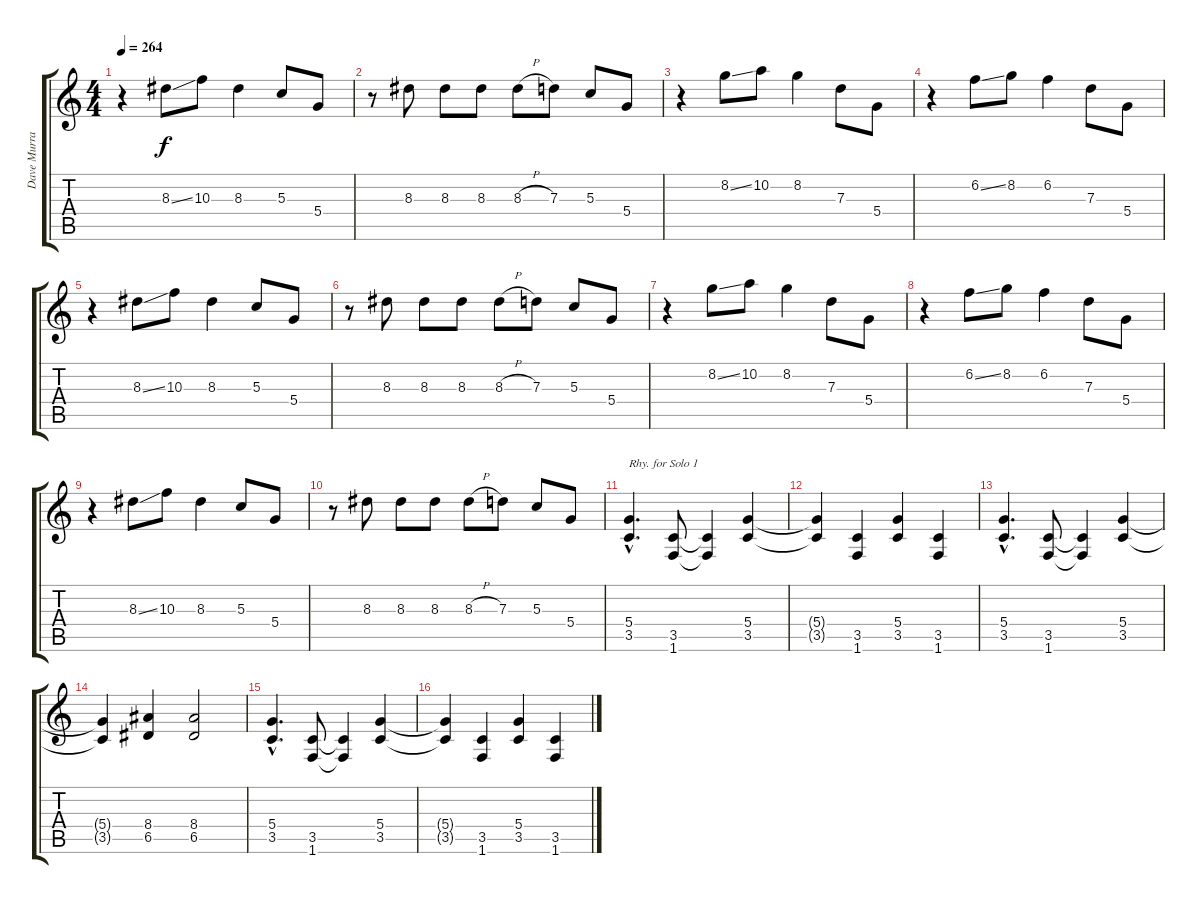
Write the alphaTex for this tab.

\track ("Dave Murray" "Dave Murra") {instrument distortionguitar}
\staff {score tabs}
\tuning (E4 B3 G3 D3 A2 E2) {hide}
\ts (4 4)
\tempo 264
\clef g2
\ks c
r.4{dy f} 8.3{ss}.8 10.3.8 8.3.4 5.3.8 5.4.8 |
r.8 8.3.8 8.3.8 8.3.8 8.3{h}.8 7.3.8 5.3.8 5.4.8 |
r.4 8.2{ss}.8 10.2.8 8.2.4 7.3.8 5.4.8 |
r.4 6.2{ss}.8 8.2.8 6.2.4 7.3.8 5.4.8 |
r.4 8.3{ss}.8 10.3.8 8.3.4 5.3.8 5.4.8 |
r.8 8.3.8 8.3.8 8.3.8 8.3{h}.8 7.3.8 5.3.8 5.4.8 |
r.4 8.2{ss}.8 10.2.8 8.2.4 7.3.8 5.4.8 |
r.4 6.2{ss}.8 8.2.8 6.2.4 7.3.8 5.4.8 |
r.4 8.3{ss}.8 10.3.8 8.3.4 5.3.8 5.4.8 |
r.8 8.3.8 8.3.8 8.3.8 8.3{h}.8 7.3.8 5.3.8 5.4.8 |
(5.4{hac} 3.5{hac}).4{d txt "Rhy. for Solo 1"} (3.5 1.6).8 (3.5{t} 1.6{t}).4 (5.4 3.5).4 |
(5.4{t} 3.5{t}).4 (3.5 1.6).4 (5.4 3.5).4 (3.5 1.6).4 |
(5.4{hac} 3.5{hac}).4{d} (3.5 1.6).8 (3.5{t} 1.6{t}).4 (5.4 3.5).4 |
(5.4{t} 3.5{t}).4 (8.4 6.5).4 (8.4 6.5).2 |
(5.4{hac} 3.5{hac}).4{d} (3.5 1.6).8 (3.5{t} 1.6{t}).4 (5.4 3.5).4 |
(5.4{t} 3.5{t}).4 (3.5 1.6).4 (5.4 3.5).4 (3.5 1.6).4
